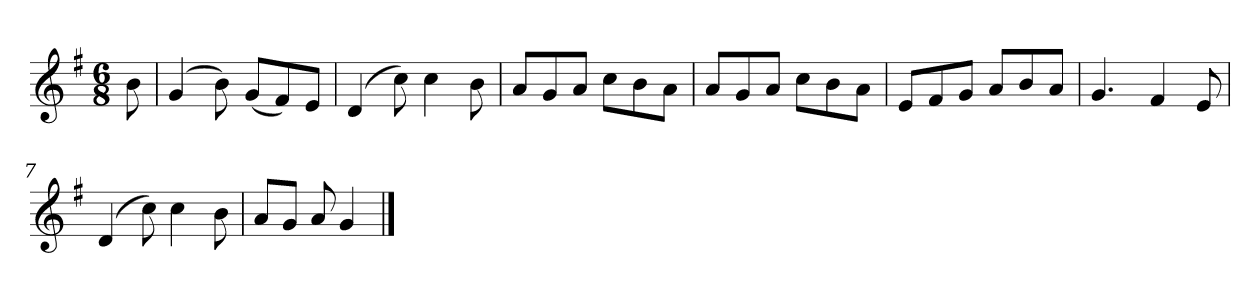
**kern
*part1
*staff1
*k[f#]
*M6/8
*MM120
=
8b
=1
(4g
8b)
(8gL
8f#)
8eJ
=2
(4d
8cc)
4cc
8b
=3
8aL
8g
8aJ
8ccL
8b
8aJ
=4
8aL
8g
8aJ
8ccL
8b
8aJ
=5
8eL
8f#
8gJ
8aL
8b
8aJ
=6
4.g
4f#
8e
=7
(4d
8cc)
4cc
8b
=8
8aL
8gJ
8a
4g
==
*-
